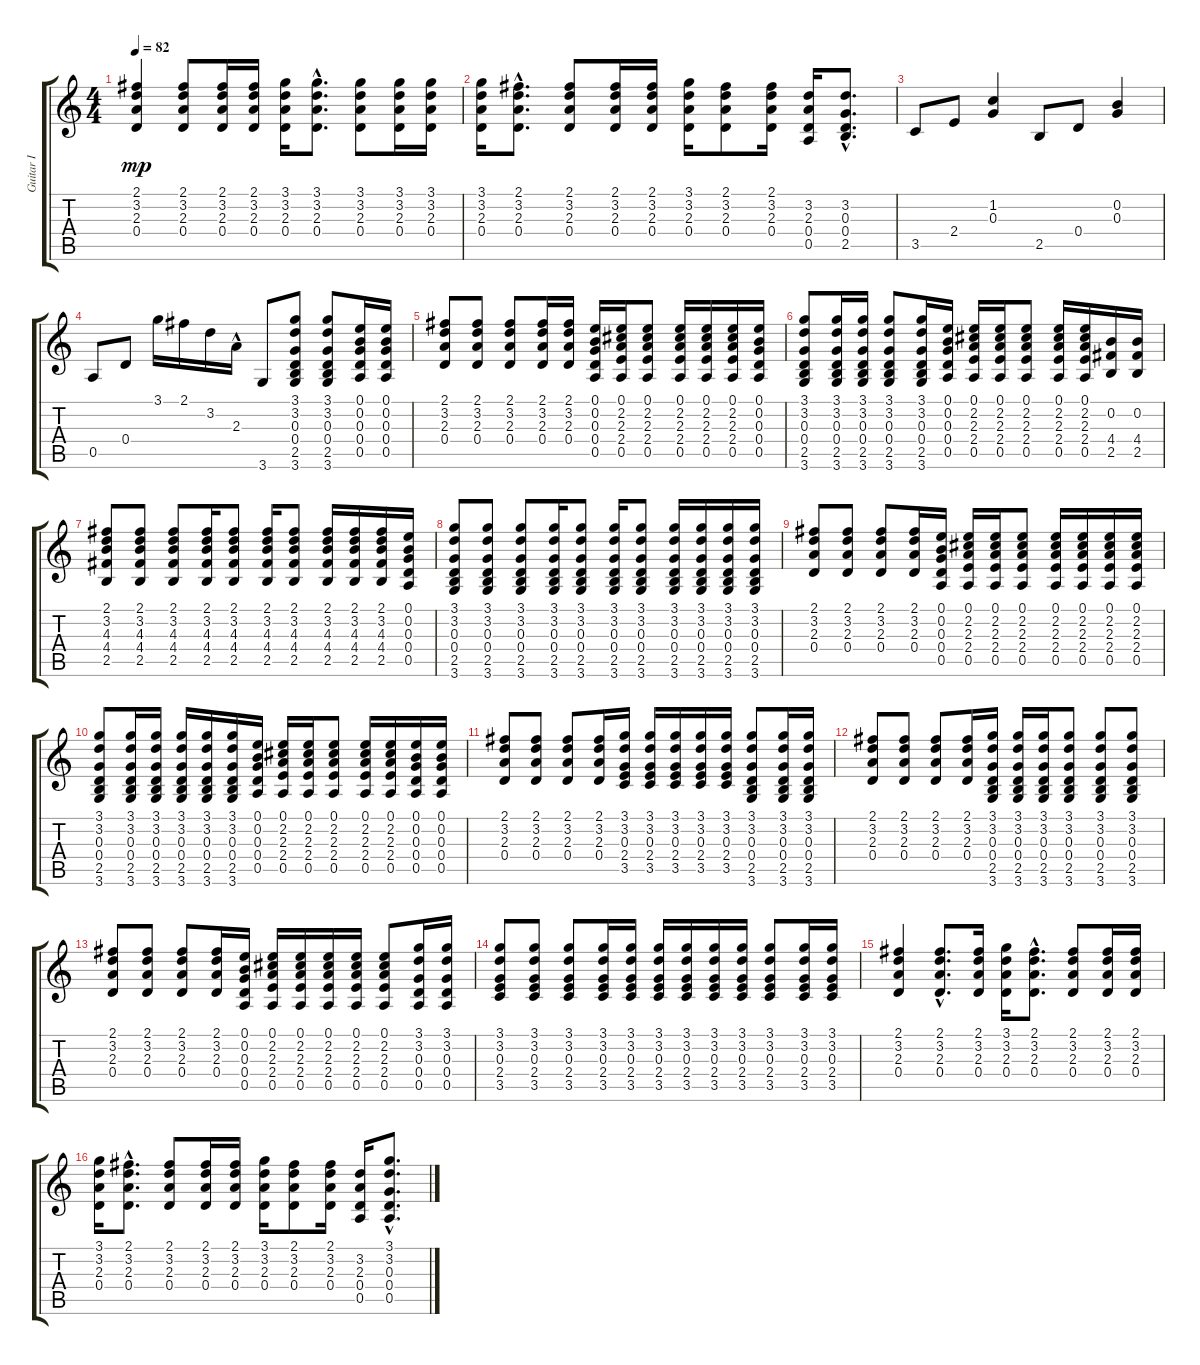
\track ("Guitar I" "Guitar I") {instrument acousticguitarsteel}
\staff {score tabs}
\tuning (E4 B3 G3 D3 A2 E2) {hide}
\ts (4 4)
\tempo 82
\clef g2
\ks c
(2.1 3.2 2.3 0.4).4{dy mp instrument acousticguitarsteel} (2.1 3.2 2.3 0.4).8 (2.1 3.2 2.3 0.4).16 (2.1 3.2 2.3 0.4).16 (3.1 3.2 2.3 0.4).16 (3.1{hac} 3.2{hac} 2.3{hac} 0.4{hac}).8{d} (3.1 3.2 2.3 0.4).8 (3.1 3.2 2.3 0.4).16 (3.1 3.2 2.3 0.4).16 |
(3.1 3.2 2.3 0.4).16 (2.1{hac} 3.2{hac} 2.3{hac} 0.4{hac}).8{d} (2.1 3.2 2.3 0.4).8 (2.1 3.2 2.3 0.4).16 (2.1 3.2 2.3 0.4).16 (3.1 3.2 2.3 0.4).16 (2.1 3.2 2.3 0.4).8 (2.1 3.2 2.3 0.4).16 (3.2 2.3 0.4 0.5).16 (3.2{hac} 0.3{hac} 0.4{hac} 2.5{hac}).8{d} |
3.5.8 2.4.8 (1.2 0.3).4 2.5.8 0.4.8 (0.2 0.3).4 |
0.5.8 0.4.8 3.1.16 2.1.16 3.2.16 2.3{hac}.16 3.6.8 (3.1 3.2 0.3 0.4 2.5 3.6).8 (3.1 3.2 0.3 0.4 2.5 3.6).8 (0.1 0.2 0.3 0.4 0.5).16 (0.1 0.2 0.3 0.4 0.5).16 |
(2.1 3.2 2.3 0.4).8 (2.1 3.2 2.3 0.4).8 (2.1 3.2 2.3 0.4).8 (2.1 3.2 2.3 0.4).16 (2.1 3.2 2.3 0.4).16 (0.1 0.2 0.3 0.4 0.5).16 (0.1 2.2 2.3 2.4 0.5).16 (0.1 2.2 2.3 2.4 0.5).8 (0.1 2.2 2.3 2.4 0.5).16 (0.1 2.2 2.3 2.4 0.5).16 (0.1 2.2 2.3 2.4 0.5).16 (0.1 0.2 0.3 0.4 0.5).16 |
(3.1 3.2 0.3 0.4 2.5 3.6).8 (3.1 3.2 0.3 0.4 2.5 3.6).16 (3.1 3.2 0.3 0.4 2.5 3.6).16 (3.1 3.2 0.3 0.4 2.5 3.6).8 (3.1 3.2 0.3 0.4 2.5 3.6).16 (0.1 0.2 0.3 0.4 0.5).16 (0.1 2.2 2.3 2.4 0.5).16 (0.1 2.2 2.3 2.4 0.5).16 (0.1 2.2 2.3 2.4 0.5).8 (0.1 2.2 2.3 2.4 0.5).16 (0.1 2.2 2.3 2.4 0.5).16 (0.2 4.4 2.5).16 (0.2 4.4 2.5).16 |
(2.1 3.2 4.3 4.4 2.5).8 (2.1 3.2 4.3 4.4 2.5).8 (2.1 3.2 4.3 4.4 2.5).8 (2.1 3.2 4.3 4.4 2.5).16 (2.1 3.2 4.3 4.4 2.5).8 (2.1 3.2 4.3 4.4 2.5).16 (2.1 3.2 4.3 4.4 2.5).8 (2.1 3.2 4.3 4.4 2.5).16 (2.1 3.2 4.3 4.4 2.5).16 (2.1 3.2 4.3 4.4 2.5).16 (0.1 0.2 0.3 0.4 0.5).16 |
(3.1 3.2 0.3 0.4 2.5 3.6).8 (3.1 3.2 0.3 0.4 2.5 3.6).8 (3.1 3.2 0.3 0.4 2.5 3.6).8 (3.1 3.2 0.3 0.4 2.5 3.6).16 (3.1 3.2 0.3 0.4 2.5 3.6).8 (3.1 3.2 0.3 0.4 2.5 3.6).16 (3.1 3.2 0.3 0.4 2.5 3.6).8 (3.1 3.2 0.3 0.4 2.5 3.6).16 (3.1 3.2 0.3 0.4 2.5 3.6).16 (3.1 3.2 0.3 0.4 2.5 3.6).16 (3.1 3.2 0.3 0.4 2.5 3.6).16 |
(2.1 3.2 2.3 0.4).8 (2.1 3.2 2.3 0.4).8 (2.1 3.2 2.3 0.4).8 (2.1 3.2 2.3 0.4).16 (0.1 0.2 0.3 0.4 0.5).16 (0.1 2.2 2.3 2.4 0.5).16 (0.1 2.2 2.3 2.4 0.5).16 (0.1 2.2 2.3 2.4 0.5).8 (0.1 2.2 2.3 2.4 0.5).16 (0.1 2.2 2.3 2.4 0.5).16 (0.1 2.2 2.3 2.4 0.5).16 (0.1 2.2 2.3 2.4 0.5).16 |
(3.1 3.2 0.3 0.4 2.5 3.6).8 (3.1 3.2 0.3 0.4 2.5 3.6).16 (3.1 3.2 0.3 0.4 2.5 3.6).16 (3.1 3.2 0.3 0.4 2.5 3.6).16 (3.1 3.2 0.3 0.4 2.5 3.6).16 (3.1 3.2 0.3 0.4 2.5 3.6).16 (0.1 0.2 0.3 0.4 0.5).16 (0.1 2.2 2.3 2.4 0.5).16 (0.1 2.2 2.3 2.4 0.5).16 (0.1 2.2 2.3 2.4 0.5).8 (0.1 2.2 2.3 2.4 0.5).16 (0.1 2.2 2.3 2.4 0.5).16 (0.1 0.2 0.3 0.4 0.5).16 (0.1 0.2 0.3 0.4 0.5).16 |
(2.1 3.2 2.3 0.4).8 (2.1 3.2 2.3 0.4).8 (2.1 3.2 2.3 0.4).8 (2.1 3.2 2.3 0.4).16 (3.1 3.2 0.3 2.4 3.5).16 (3.1 3.2 0.3 2.4 3.5).16 (3.1 3.2 0.3 2.4 3.5).16 (3.1 3.2 0.3 2.4 3.5).16 (3.1 3.2 0.3 2.4 3.5).16 (3.1 3.2 0.3 0.4 2.5 3.6).8 (3.1 3.2 0.3 0.4 2.5 3.6).16 (3.1 3.2 0.3 0.4 2.5 3.6).16 |
(2.1 3.2 2.3 0.4).8 (2.1 3.2 2.3 0.4).8 (2.1 3.2 2.3 0.4).8 (2.1 3.2 2.3 0.4).16 (3.1 3.2 0.3 0.4 2.5 3.6).16 (3.1 3.2 0.3 0.4 2.5 3.6).16 (3.1 3.2 0.3 0.4 2.5 3.6).16 (3.1 3.2 0.3 0.4 2.5 3.6).8 (3.1 3.2 0.3 0.4 2.5 3.6).8 (3.1 3.2 0.3 0.4 2.5 3.6).8 |
(2.1 3.2 2.3 0.4).8 (2.1 3.2 2.3 0.4).8 (2.1 3.2 2.3 0.4).8 (2.1 3.2 2.3 0.4).16 (0.1 0.2 0.3 0.4 0.5).16 (0.1 2.2 2.3 2.4 0.5).16 (0.1 2.2 2.3 2.4 0.5).16 (0.1 2.2 2.3 2.4 0.5).16 (0.1 2.2 2.3 2.4 0.5).16 (0.1 2.2 2.3 2.4 0.5).8 (3.1 3.2 0.3 0.4 0.5).16 (3.1 3.2 0.3 0.4 0.5).16 |
(3.1 3.2 0.3 2.4 3.5).8 (3.1 3.2 0.3 2.4 3.5).8 (3.1 3.2 0.3 2.4 3.5).8 (3.1 3.2 0.3 2.4 3.5).16 (3.1 3.2 0.3 2.4 3.5).16 (3.1 3.2 0.3 2.4 3.5).16 (3.1 3.2 0.3 2.4 3.5).16 (3.1 3.2 0.3 2.4 3.5).16 (3.1 3.2 0.3 2.4 3.5).16 (3.1 3.2 0.3 2.4 3.5).8 (3.1 3.2 0.3 2.4 3.5).16 (3.1 3.2 0.3 2.4 3.5).16 |
(2.1 3.2 2.3 0.4).4 (2.1{hac} 3.2{hac} 2.3{hac} 0.4{hac}).8{d} (2.1 3.2 2.3 0.4).16 (3.1 3.2 2.3 0.4).16 (2.1{hac} 3.2{hac} 2.3{hac} 0.4{hac}).8{d} (2.1 3.2 2.3 0.4).8 (2.1 3.2 2.3 0.4).16 (2.1 3.2 2.3 0.4).16 |
(3.1 3.2 2.3 0.4).16 (2.1{hac} 3.2{hac} 2.3{hac} 0.4{hac}).8{d} (2.1 3.2 2.3 0.4).8 (2.1 3.2 2.3 0.4).16 (2.1 3.2 2.3 0.4).16 (3.1 3.2 2.3 0.4).16 (2.1 3.2 2.3 0.4).8 (2.1 3.2 2.3 0.4).16 (3.2 2.3 0.4 0.5).16 (3.1{hac} 3.2{hac} 0.3{hac} 0.4{hac} 0.5{hac}).8{d}
